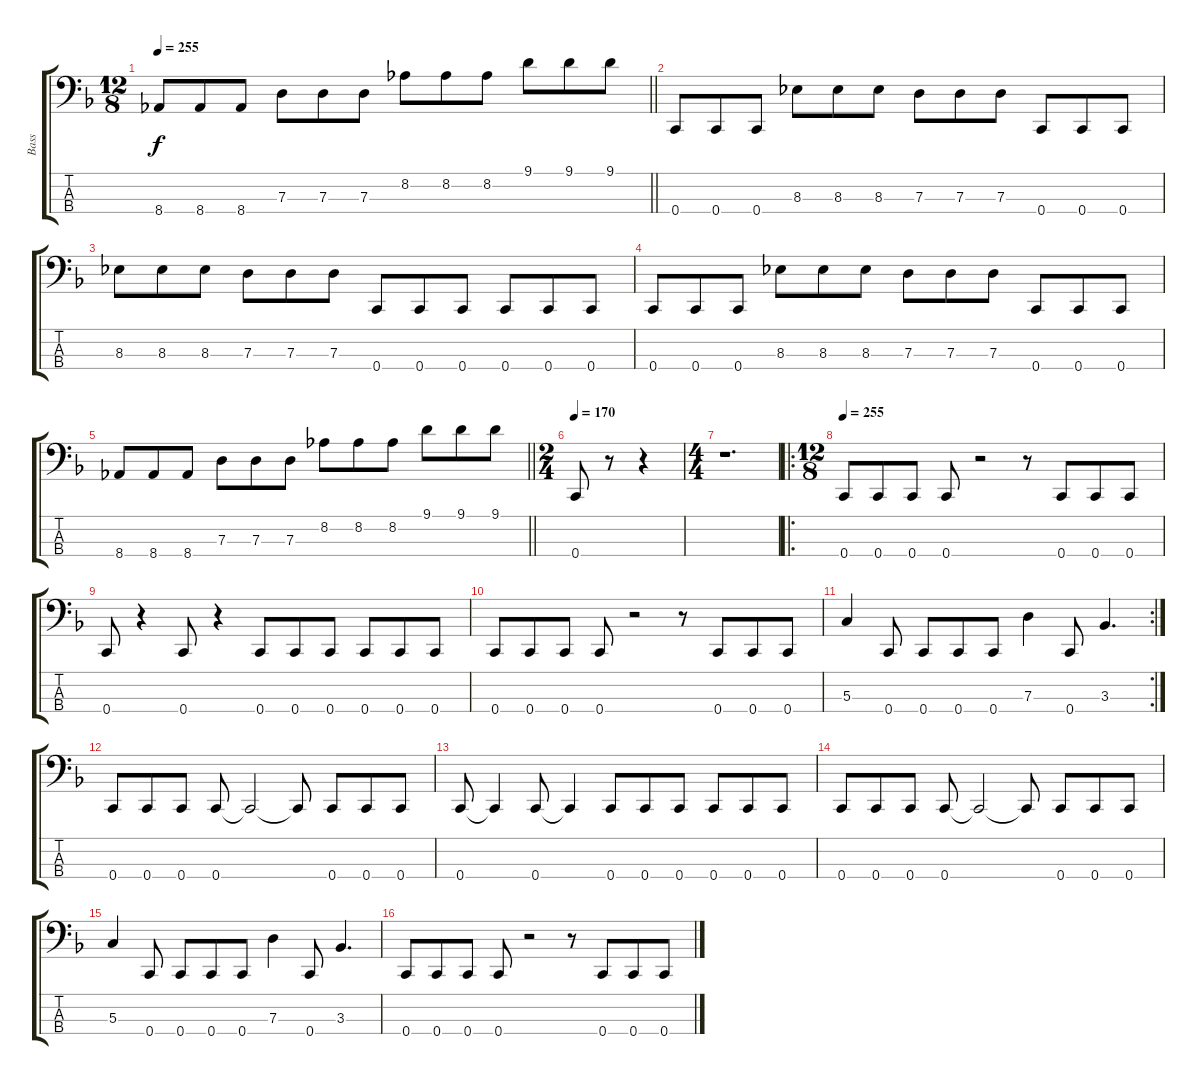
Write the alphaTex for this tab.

\track ("Bass" "Bass") {instrument electricbassfinger}
\staff {score tabs}
\tuning (F2 C2 G1 C1) {hide}
\ts (12 8)
\tempo 255
\clef f4
\barLineRight lightlight
\ks dminor
8.4.8{dy f} 8.4.8 8.4.8 7.3.8 7.3.8 7.3.8 8.2.8 8.2.8 8.2.8 9.1.8 9.1.8 9.1.8 |
0.4.8 0.4.8 0.4.8 8.3.8 8.3.8 8.3.8 7.3.8 7.3.8 7.3.8 0.4.8 0.4.8 0.4.8 |
8.3.8 8.3.8 8.3.8 7.3.8 7.3.8 7.3.8 0.4.8 0.4.8 0.4.8 0.4.8 0.4.8 0.4.8 |
0.4.8 0.4.8 0.4.8 8.3.8 8.3.8 8.3.8 7.3.8 7.3.8 7.3.8 0.4.8 0.4.8 0.4.8 |
\barLineRight lightlight
8.4.8 8.4.8 8.4.8 7.3.8 7.3.8 7.3.8 8.2.8 8.2.8 8.2.8 9.1.8 9.1.8 9.1.8 |
\ts (2 4)
\section ("" "")
\tempo 170
0.4.8 r.8 r.4 |
\ts (4 4)
r.1{d} |
\ro
\ts (12 8)
\tempo 255
0.4.8 0.4.8 0.4.8 0.4.8 r.2 r.8 0.4.8 0.4.8 0.4.8 |
0.4.8 r.4 0.4.8 r.4 0.4.8 0.4.8 0.4.8 0.4.8 0.4.8 0.4.8 |
0.4.8 0.4.8 0.4.8 0.4.8 r.2 r.8 0.4.8 0.4.8 0.4.8 |
\rc 2
5.3.4 0.4.8 0.4.8 0.4.8 0.4.8 7.3.4 0.4.8 3.3.4{d} |
0.4.8 0.4.8 0.4.8 0.4.8 0.4{t}.2 0.4{t}.8 0.4.8 0.4.8 0.4.8 |
0.4.8 0.4{t}.4 0.4.8 0.4{t}.4 0.4.8 0.4.8 0.4.8 0.4.8 0.4.8 0.4.8 |
0.4.8 0.4.8 0.4.8 0.4.8 0.4{t}.2 0.4{t}.8 0.4.8 0.4.8 0.4.8 |
5.3.4 0.4.8 0.4.8 0.4.8 0.4.8 7.3.4 0.4.8 3.3.4{d} |
0.4.8 0.4.8 0.4.8 0.4.8 r.2 r.8 0.4.8 0.4.8 0.4.8
